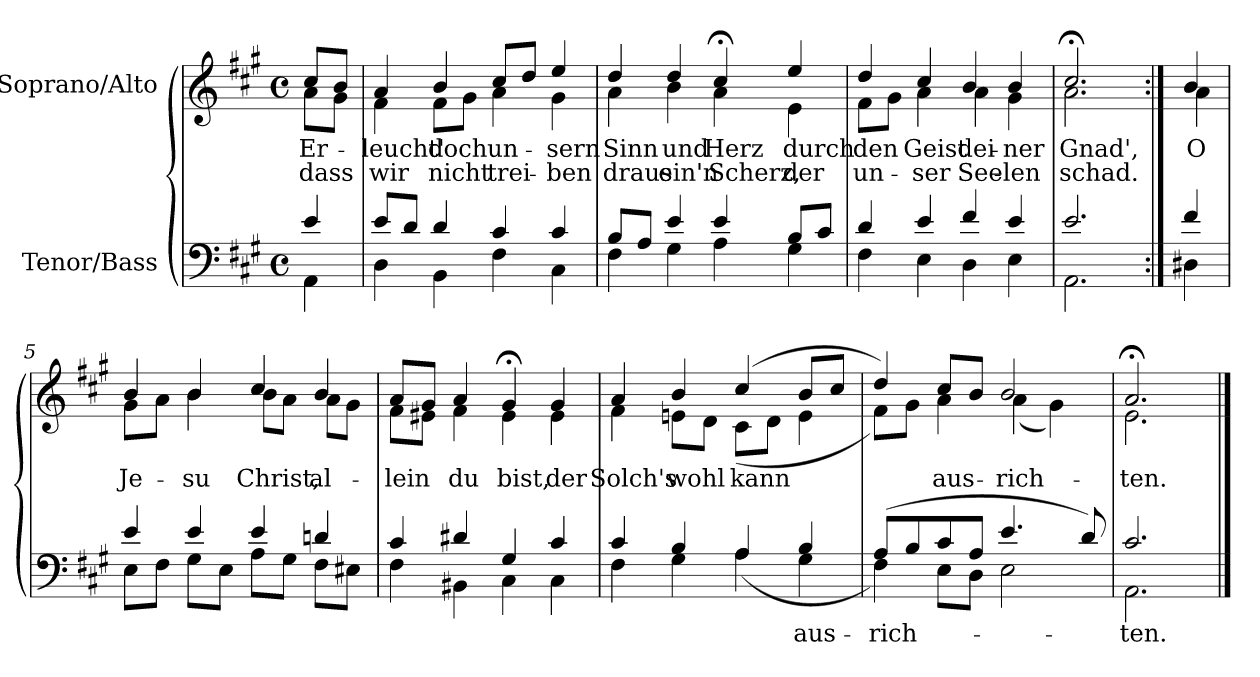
**kern	**text	**kern	**text	**text
*part2	*part2	*part1	*part1	*part1
*staff2	*staff2	*staff1	*staff1	*staff1
*I"Tenor/Bass	*	*I"Soprano/Alto	*	*
*clefF4	*	*clefG2	*	*
*k[f#c#g#]	*	*k[f#c#g#]	*	*
*M4/4	*	*M4/4	*	*
*met(c)	*	*met(c)	*	*
=	=	=	=	=
*^	*	*	*	*
!	!	!	!	!LO:LY:b	!LO:LY:b
*	*	*	*^	*	*
4e/	4AA\	.	8cc#/L	8a\L	Er-	dass
.	.	.	8b/J	8g#\J	.	.
=1	=1	=1	=1	=1	=1	=1
!	!	!	!	!	!LO:LY:b	!LO:LY:b
8e/L	4D\	.	4a/	4f#\	-leucht'	wir
8d/J	.	.	.	.	.	.
!	!	!	!	!	!LO:LY:b	!LO:LY:b
4d/	4BB\	.	4b/	8f#\L	doch	nicht
.	.	.	.	8g#\J	.	.
!	!	!	!	!	!LO:LY:b	!LO:LY:b
4c#/	4F#\	.	8cc#/L	4a\	un-	trei-
.	.	.	8dd/J	.	.	.
!	!	!	!	!	!LO:LY:b	!LO:LY:b
4c#/	4C#\	.	4ee/	4g#\	-sern	-ben
=2	=2	=2	=2	=2	=2	=2
!	!	!	!	!	!LO:LY:b	!LO:LY:b
8B/L	4F#\	.	4dd/	4a\	Sinn	draus
8A/J	.	.	.	.	.	.
!	!	!	!	!	!LO:LY:b	!LO:LY:b
4e/	4G#\	.	4dd/	4b\	und	ein'n
!	!	!	!	!	!LO:LY:b	!LO:LY:b
4e/	4A\	.	4cc#;</	4a\	Herz	Scherz,
!	!	!	!	!	!LO:LY:b	!LO:LY:b
8B/L	4G#\	.	4ee/	4e\	durch	der
8c#/J	.	.	.	.	.	.
=3	=3	=3	=3	=3	=3	=3
!	!	!	!	!	!LO:LY:b	!LO:LY:b
4d/	4F#\	.	4dd/	8f#\L	den	un-
.	.	.	.	8g#\J	.	.
!	!	!	!	!	!LO:LY:b	!LO:LY:b
4e/	4E\	.	4cc#/	4a\	Geist	-ser
!	!	!	!	!	!LO:LY:b	!LO:LY:b
4f#/	4D\	.	4b/	4a\	dei-	See-
!	!	!	!	!	!LO:LY:b	!LO:LY:b
4e/	4E\	.	4b/	4g#\	-ner	-len
=4	=4	=4	=4	=4	=4	=4
!	!	!	!	!	!LO:LY:b	!LO:LY:b
2.e/	2.AA\	.	2.cc#;</	2.a\	Gnad',	schad.
!!LO:LB:g=z	!!
=4X1:|!	=4X1:|!	=4X1:|!	=4X1:|!	=4X1:|!	=4X1:|!	=4X1:|!
!	!	!	!	!	!LO:LY:b	!
4f#/	4D#X\	.	4b/	4a\	O	.
=5	=5	=5	=5	=5	=5	=5
!	!	!	!	!	!LO:LY:b	!
4e/	8E\L	.	4b/	8g#\L	Je-	.
.	8F#\J	.	.	8a\J	.	.
!	!	!	!	!	!LO:LY:b	!
4e/	8G#\L	.	4b/	4b\	-su	.
.	8E\J	.	.	.	.	.
!	!	!	!	!	!LO:LY:b	!
4e/	8A\L	.	4cc#/	8b\L	Christ,	.
.	8G#\J	.	.	8a\J	.	.
!	!	!	!	!	!LO:LY:b	!
4dn/	8F#\L	.	4b/	8a\L	al-	.
.	8E#X\J	.	.	8g#\J	.	.
=6	=6	=6	=6	=6	=6	=6
!	!	!	!	!	!LO:LY:b	!
4c#/	4F#\	.	8a/L	8f#\L	-lein	.
.	.	.	8g#/J	8e#X\J	.	.
!	!	!	!	!	!LO:LY:b	!
4d#X/	4BB#X\	.	4a/	4f#\	du	.
!	!	!	!	!	!LO:LY:b	!
4G#/	4C#\	.	4g#;</	4e#\	bist,	.
!	!	!	!	!	!LO:LY:b	!
4c#/	4C#\	.	4g#/	4e#\	der	.
=7	=7	=7	=7	=7	=7	=7
!	!	!	!	!	!LO:LY:b	!
4c#/	4F#\	.	4a/	4f#\	Solch's	.
!	!	!	!	!	!LO:LY:b	!
4B/	4G#\	.	4b/	8en\L	wohl	.
.	.	.	.	8d\J	.	.
!	!	!	!	!	!LO:LY:b	!
4A/	(4A\	.	(4cc#/	(8c#\L	kann	.
.	.	.	.	8d\J	.	.
!	!	!LO:LY:b	!	!	!	!
4B/	4G#\	aus-	8b/L	4e\	.	.
.	.	.	8cc#/J	.	.	.
=8	=8	=8	=8	=8	=8	=8
!	!	!LO:LY:b	!	!	!	!
(8A/L	4F#\)	-rich-	4dd/)	8f#\L)	.	.
8B/	.	.	.	8g#\J	.	.
!	!	!	!	!	!LO:LY:b	!
8c#/	8E\L	.	8cc#/L	4a\	aus-	.
8A/J	8D\J	.	8b/J	.	.	.
!	!	!	!	!	!LO:LY:b	!
4.e/	2E\	.	2b/	(4a\	-rich-	.
.	.	.	.	4g#\)	.	.
8d/)	.	.	.	.	.	.
=9	=9	=9	=9	=9	=9	=9
!	!	!LO:LY:b	!	!	!LO:LY:b	!
2.c#/	2.AA\	-ten.	2.a;</	2.e\	-ten.	.
*v	*v	*	*	*	*	*
*	*	*v	*v	*	*
==	==	==	==	==
*-	*-	*-	*-	*-
